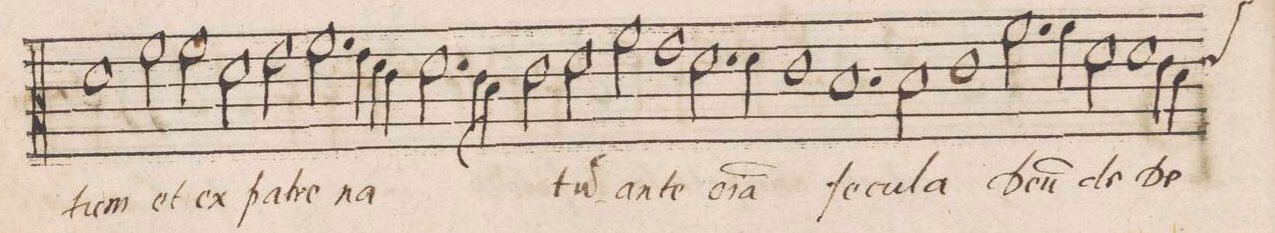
**kern	**text
*I"CANTVS	*
*clefC3	*
*k[]	*
*met(C|)	*
*M2/1	*
1f	-tum
2a\	et
2a\	ex
=33-	=33-
2f\	.
2g\	pa-
2.a\	-tre
4g\	na-
=34-	=34-
4f\	.
4e\	.
2.f\	.
8e\L	.
8d\J	.
2e\	.
=35-	=35-
2f\	-tu(m)
2a\	an-
1g	-te
=36-	=36-
2.f\	o(m-
4f\	-n)i-
1e	-a
=37-	=37-
1.d	ſe-
2d\	-cu-
=38-	=38-
1e	-la
2.a\	De-
4a\	-u(m)
=39-	=39-
2f\	de
1f	De-
4e\	.
*custos:e	*
4d\	.
=40-	=40-
*-	*-
